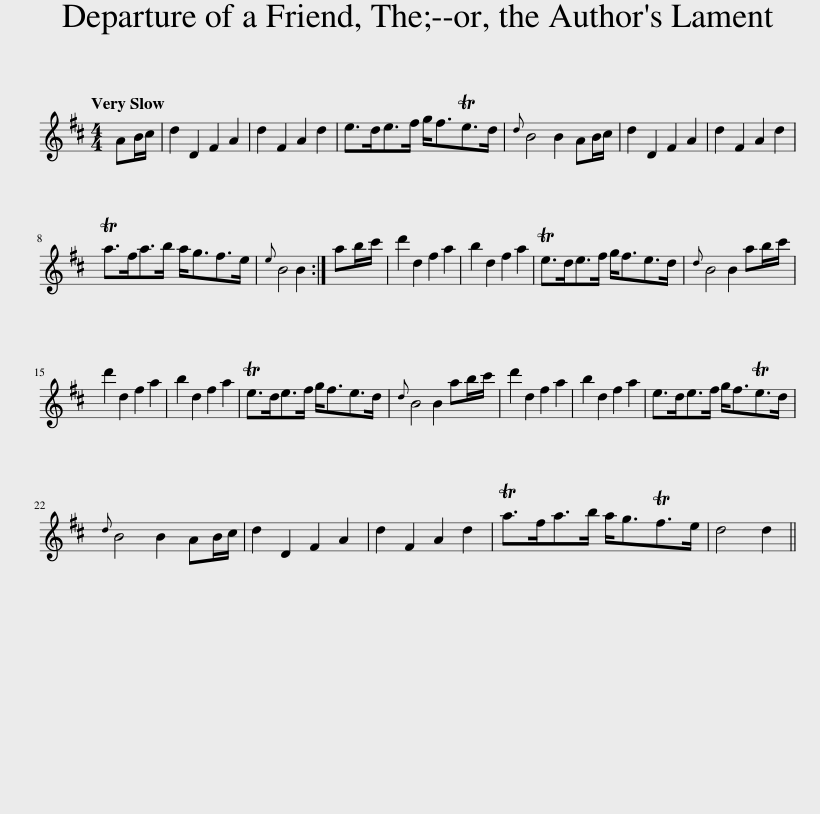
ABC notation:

X:1
L:1/8
Q:1/4=120
M:4/4
I:linebreak $
K:D
V:1 treble
V:1
 AB/c/ | d2 D2 F2 A2 | d2 F2 A2 d2 | e>de>f g<fTe>d |{d} B4 B2 AB/c/ | %5
 d2 D2 F2 A2 | d2 F2 A2 d2 |$ Ta>fa>b a<gf>e |{e} B4 B2 :| ab/c'/ | %10
 d'2 d2 f2 a2 | b2 d2 f2 a2 | Te>de>f g<fe>d |{d} B4 B2 ab/c'/ |$ d'2 d2 f2 a2 | %15
 b2 d2 f2 a2 | Te>de>f g<fe>d |{d} B4 B2 ab/c'/ | d'2 d2 f2 a2 | b2 d2 f2 a2 | %20
 e>de>f g<fTe>d |${d} B4 B2 AB/c/ | d2 D2 F2 A2 | d2 F2 A2 d2 | Ta>fa>b a<gTf>e | %25
 d4 d2 || %26
